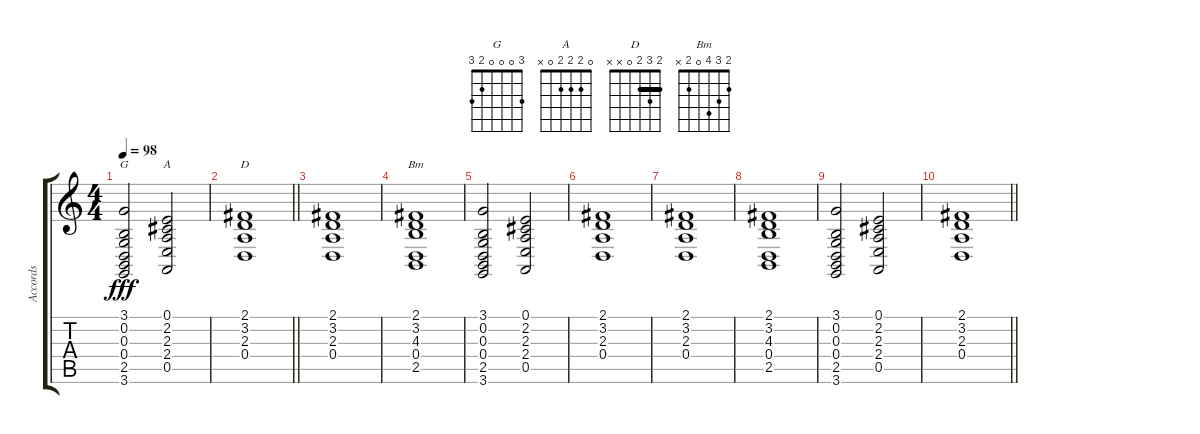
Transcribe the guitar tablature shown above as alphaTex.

\track ("Accords" "Accords") {instrument lead1square}
\staff {score tabs}
\tuning (E4 B3 G3 D3 A2 E2) {hide}
\chord ("G" 3 0 0 0 2 3)
\chord ("A" 0 2 2 2 0 x)
\chord ("D" 2 3 2 0 x x) {barre 2}
\chord ("Bm" 2 3 4 0 2 x)
\ts (4 4)
\tempo 98
\clef g2
\ks c
(3.1 0.2 0.3 0.4 2.5 3.6).2{ch "G" dy fff} (0.1 2.2 2.3 2.4 0.5).2{ch "A"} |
\barLineRight lightlight
(2.1 3.2 2.3 0.4).1{ch "D"} |
(2.1 3.2 2.3 0.4).1 |
(2.1 3.2 4.3 0.4 2.5).1{ch "Bm"} |
(3.1 0.2 0.3 0.4 2.5 3.6).2 (0.1 2.2 2.3 2.4 0.5).2 |
(2.1 3.2 2.3 0.4).1 |
(2.1 3.2 2.3 0.4).1 |
(2.1 3.2 4.3 0.4 2.5).1 |
(3.1 0.2 0.3 0.4 2.5 3.6).2 (0.1 2.2 2.3 2.4 0.5).2 |
\barLineRight lightlight
(2.1 3.2 2.3 0.4).1
